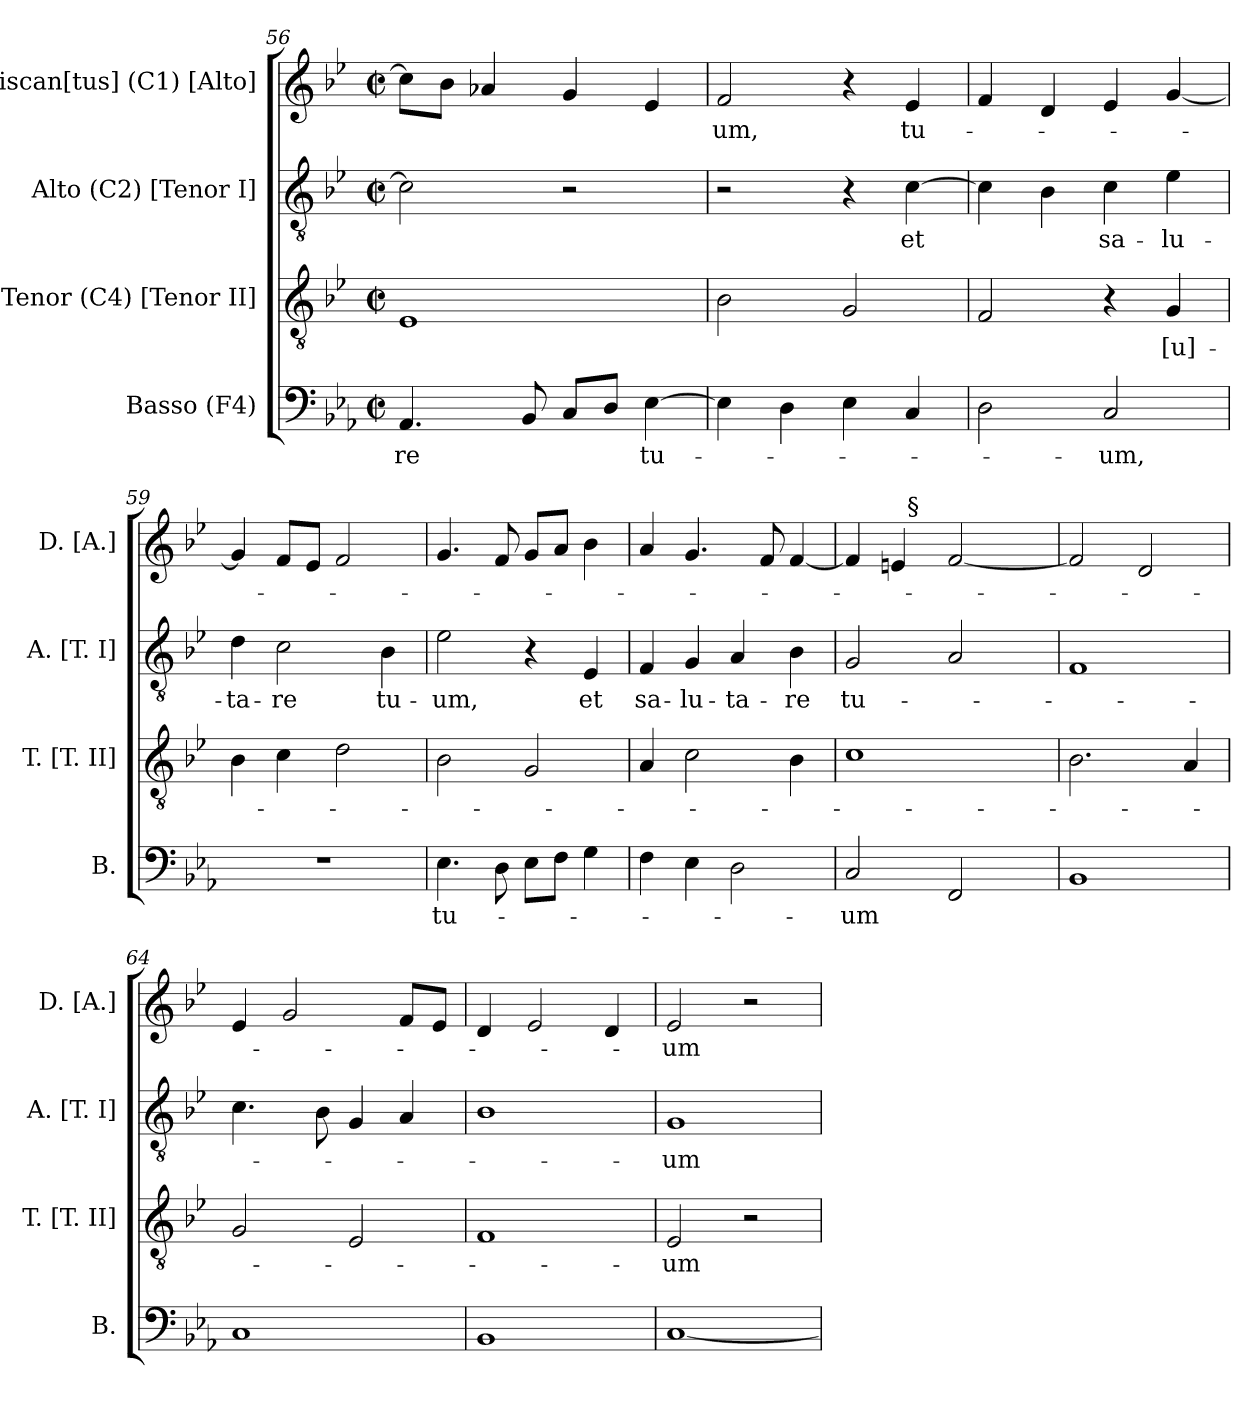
**kern	**text	**kern	**text	**kern	**text	**kern	**text
*part4	*part4	*part3	*part3	*part2	*part2	*part1	*part1
*staff4	*staff4	*staff3	*staff3	*staff2	*staff2	*staff1	*staff1
*I"Basso (F4)	*	*I"Tenor (C4) [Tenor II]	*	*I"Alto (C2) [Tenor I]	*	*I"Discan[tus] (C1) [Alto]	*
*I'B.	*	*I'T. [T. II]	*	*I'A. [T. I]	*	*I'D. [A.]	*
!!LO:PB:g=z
*clefF4	*	*clefGv2	*	*clefGv2	*	*clefG2	*
*	*	*ITrd7c12	*	*ITrd7c12	*	*	*
*k[b-e-a-]	*	*k[b-e-]	*	*k[b-e-]	*	*k[b-e-]	*
*E-:	*	*B-:	*	*B-:	*	*B-:	*
*M2/2	*	*M2/2	*	*M2/2	*	*M2/2	*
*met(c|)	*	*met(c|)	*	*met(c|)	*	*met(c|)	*
=56	=56	=56	=56	=56	=56	=56	=56
!	!LO:LY:b:color=#000000	!	!	!	!	!	!
4.AA-i/	-re	1EE-i	.	2Ci\]	.	8cci\L]	.
.	.	.	.	.	.	8b-i\J	.
.	.	.	.	.	.	4a-Xi/	.
8BB-i/	.	.	.	.	.	.	.
8Ci/L	.	.	.	2r	.	4gi/	.
8Di/J	.	.	.	.	.	.	.
!	!LO:LY:b:color=#000000	!	!	!	!	!	!
[>4E-i\	tu-	.	.	.	.	4e-i/	.
=57	=57	=57	=57	=57	=57	=57	=57
!	!	!	!	!	!	!	!LO:LY:b:color=#000000
4E-i\]	.	2BB-i\	.	2r	.	2fi/	-um,
4Di\	.	.	.	.	.	.	.
4E-i\	.	2GGi/	.	4r	.	4r	.
!	!	!	!	!	!LO:LY:b:color=#000000	!	!
!	!	!	!	!	!	!	!LO:LY:b:color=#000000
4Ci/	.	.	.	[>4Ci\	et	4e-i/	tu-
=58	=58	=58	=58	=58	=58	=58	=58
2Di\	.	2FFi/	.	4Ci\]	.	4fi/	.
.	.	.	.	4BB-i\	.	4di/	.
!	!LO:LY:b:color=#000000	!	!	!	!	!	!
!	!	!	!	!	!LO:LY:b:color=#000000	!	!
2Ci/	-um,	4r	.	4Ci\	sa-	4e-i/	.
!	!	!	!LO:LY:b:color=#000000	!	!	!	!
!	!	!	!	!	!LO:LY:b:color=#000000	!	!
.	.	4GGi/	-[u]-	4E-i\	-lu-	[<4gi/	.
=59	=59	=59	=59	=59	=59	=59	=59
!	!	!	!	!	!LO:LY:b:color=#000000	!	!
1r	.	4BB-i\	.	4Di\	-ta-	4gi/]	.
!	!	!	!	!	!LO:LY:b:color=#000000	!	!
.	.	4Ci\	.	2Ci\	-re	8fi/L	.
.	.	.	.	.	.	8e-i/J	.
.	.	2Di\	.	.	.	2fi/	.
!	!	!	!	!	!LO:LY:b:color=#000000	!	!
.	.	.	.	4BB-i\	tu-	.	.
=60	=60	=60	=60	=60	=60	=60	=60
!	!LO:LY:b:color=#000000	!	!	!	!	!	!
!	!	!	!	!	!LO:LY:b:color=#000000	!	!
4.E-i\	tu-	2BB-i\	.	2E-i\	-um,	4.gi/	.
8Di\	.	.	.	.	.	8fi/	.
8E-i\L	.	2GGi/	.	4r	.	8gi/L	.
8Fi\J	.	.	.	.	.	8ai/J	.
!	!	!	!	!	!LO:LY:b:color=#000000	!	!
4Gi\	.	.	.	4EE-i/	et	4b-i\	.
=61	=61	=61	=61	=61	=61	=61	=61
!	!	!	!	!	!LO:LY:b:color=#000000	!	!
4Fi\	.	4AAi/	.	4FFi/	sa-	4ai/	.
!	!	!	!	!	!LO:LY:b:color=#000000	!	!
4E-i\	.	2Ci\	.	4GGi/	-lu-	4.gi/	.
!	!	!	!	!	!LO:LY:b:color=#000000	!	!
2Di\	.	.	.	4AAi/	-ta-	.	.
.	.	.	.	.	.	8fi/	.
!	!	!	!	!	!LO:LY:b:color=#000000	!	!
.	.	4BB-i\	.	4BB-i\	-re	[<4fi/	.
=62	=62	=62	=62	=62	=62	=62	=62
!	!LO:LY:b:color=#000000	!	!	!	!	!	!
!	!	!	!	!	!LO:LY:b:color=#000000	!	!
*	*	*	*	*	*	*^	*
2Ci/	-um	1Ci	.	2GGi/	tu-	4fi/]	4ryy	.
.	.	.	.	.	.	4ei/	32ryy	.
.	.	.	.	.	.	.	256ryy	.
!	!	!	!	!	!	!	!LO:TX:a:t=§	!
.	.	.	.	.	.	.	2ryy	.
2FFi/	.	.	.	2AAi/	.	[<2fi/	.	.
.	.	.	.	.	.	.	8ryy	.
.	.	.	.	.	.	.	16ryy	.
.	.	.	.	.	.	.	64..ryy	.
*	*	*	*	*	*	*v	*v	*
!!LO:LB:g=z
=63	=63	=63	=63	=63	=63	=63	=63
1BB-i	.	2.BB-i\	.	1FFi	.	2fi/]	.
.	.	.	.	.	.	2di/	.
.	.	4AAi/	.	.	.	.	.
=64	=64	=64	=64	=64	=64	=64	=64
1Ci	.	2GGi/	.	4.Ci\	.	4e-i/	.
.	.	.	.	.	.	2gi/	.
.	.	.	.	8BB-i\	.	.	.
.	.	2EE-i/	.	4GGi/	.	.	.
.	.	.	.	4AAi/	.	8fi/L	.
.	.	.	.	.	.	8e-i/J	.
=65	=65	=65	=65	=65	=65	=65	=65
1BB-i	.	1FFi	.	1BB-i	.	4di/	.
.	.	.	.	.	.	2e-i/	.
.	.	.	.	.	.	4di/	.
=66	=66	=66	=66	=66	=66	=66	=66
!	!	!	!LO:LY:b:color=#000000	!	!	!	!
!	!	!	!	!	!LO:LY:b:color=#000000	!	!
!	!	!	!	!	!	!	!LO:LY:b:color=#000000
[<1Ci	.	2EE-i/	-um	1GGi	-um	2e-i/	-um
.	.	2r	.	.	.	2r	.
=	=	=	=	=	=	=	=
*-	*-	*-	*-	*-	*-	*-	*-
